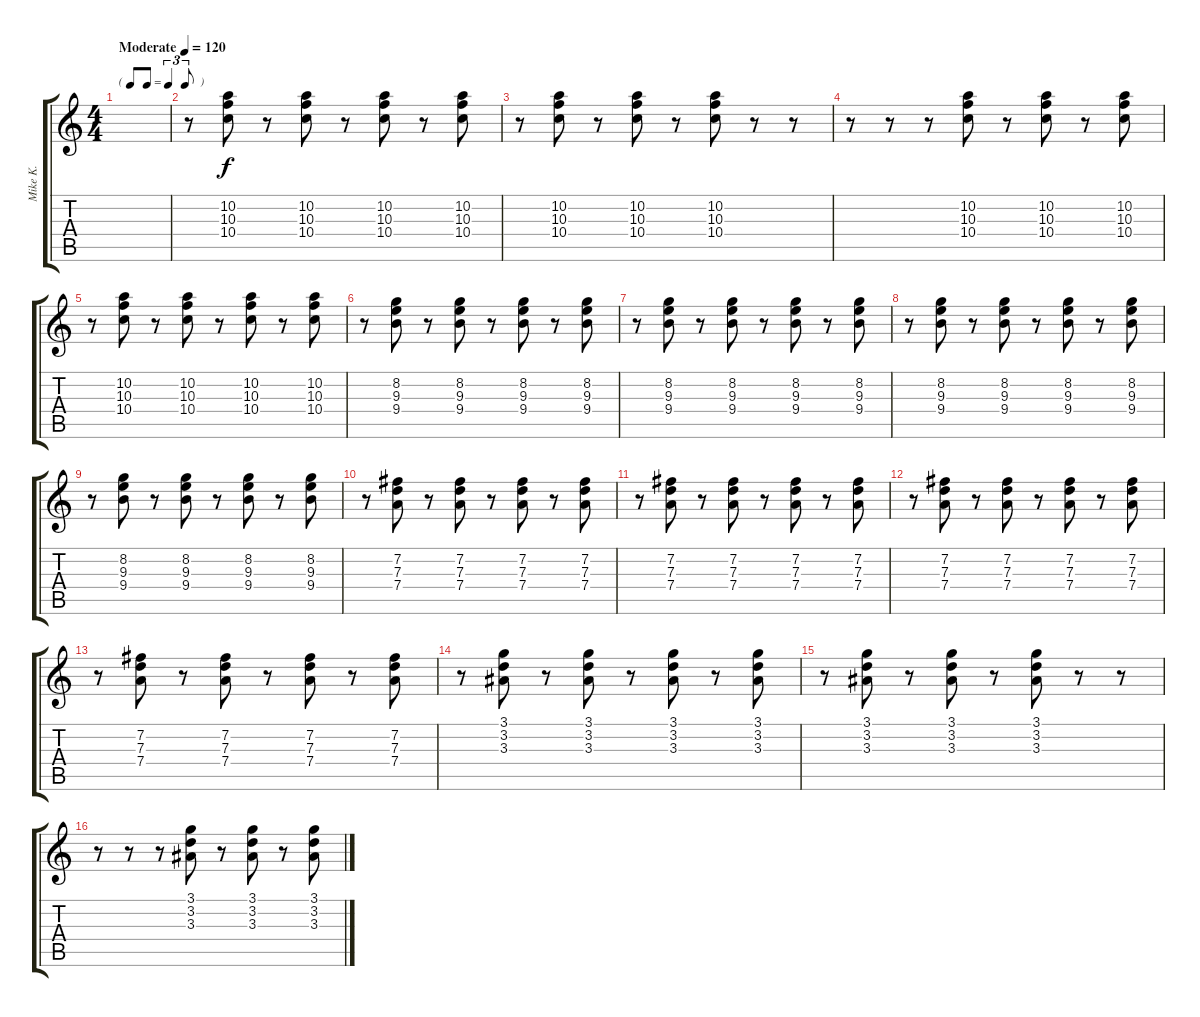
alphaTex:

\track ("Mike K." "Mike K.") {instrument electricguitarclean}
\staff {score tabs}
\tuning (E4 B3 G3 D3 A2 E2) {hide}
\ts (4 4)
\tf triplet8th
\tempo (120 "Moderate")
\clef g2
\ks c
|
r.8 (10.2 10.3 10.4).8 r.8 (10.2 10.3 10.4).8 r.8 (10.2 10.3 10.4).8 r.8 (10.2 10.3 10.4).8 |
r.8 (10.2 10.3 10.4).8 r.8 (10.2 10.3 10.4).8 r.8 (10.2 10.3 10.4).8 r.8 r.8 |
r.8 r.8 r.8 (10.2 10.3 10.4).8 r.8 (10.2 10.3 10.4).8 r.8 (10.2 10.3 10.4).8 |
r.8 (10.2 10.3 10.4).8 r.8 (10.2 10.3 10.4).8 r.8 (10.2 10.3 10.4).8 r.8 (10.2 10.3 10.4).8 |
r.8 (8.2 9.3 9.4).8 r.8 (8.2 9.3 9.4).8 r.8 (8.2 9.3 9.4).8 r.8 (8.2 9.3 9.4).8 |
r.8 (8.2 9.3 9.4).8 r.8 (8.2 9.3 9.4).8 r.8 (8.2 9.3 9.4).8 r.8 (8.2 9.3 9.4).8 |
r.8 (8.2 9.3 9.4).8 r.8 (8.2 9.3 9.4).8 r.8 (8.2 9.3 9.4).8 r.8 (8.2 9.3 9.4).8 |
r.8 (8.2 9.3 9.4).8 r.8 (8.2 9.3 9.4).8 r.8 (8.2 9.3 9.4).8 r.8 (8.2 9.3 9.4).8 |
r.8 (7.2 7.3 7.4).8 r.8 (7.2 7.3 7.4).8 r.8 (7.2 7.3 7.4).8 r.8 (7.2 7.3 7.4).8 |
r.8 (7.2 7.3 7.4).8 r.8 (7.2 7.3 7.4).8 r.8 (7.2 7.3 7.4).8 r.8 (7.2 7.3 7.4).8 |
r.8 (7.2 7.3 7.4).8 r.8 (7.2 7.3 7.4).8 r.8 (7.2 7.3 7.4).8 r.8 (7.2 7.3 7.4).8 |
r.8 (7.2 7.3 7.4).8 r.8 (7.2 7.3 7.4).8 r.8 (7.2 7.3 7.4).8 r.8 (7.2 7.3 7.4).8 |
r.8 (3.1 3.2 3.3).8 r.8 (3.1 3.2 3.3).8 r.8 (3.1 3.2 3.3).8 r.8 (3.1 3.2 3.3).8 |
r.8 (3.1 3.2 3.3).8 r.8 (3.1 3.2 3.3).8 r.8 (3.1 3.2 3.3).8 r.8 r.8 |
r.8 r.8 r.8 (3.1 3.2 3.3).8 r.8 (3.1 3.2 3.3).8 r.8 (3.1 3.2 3.3).8
